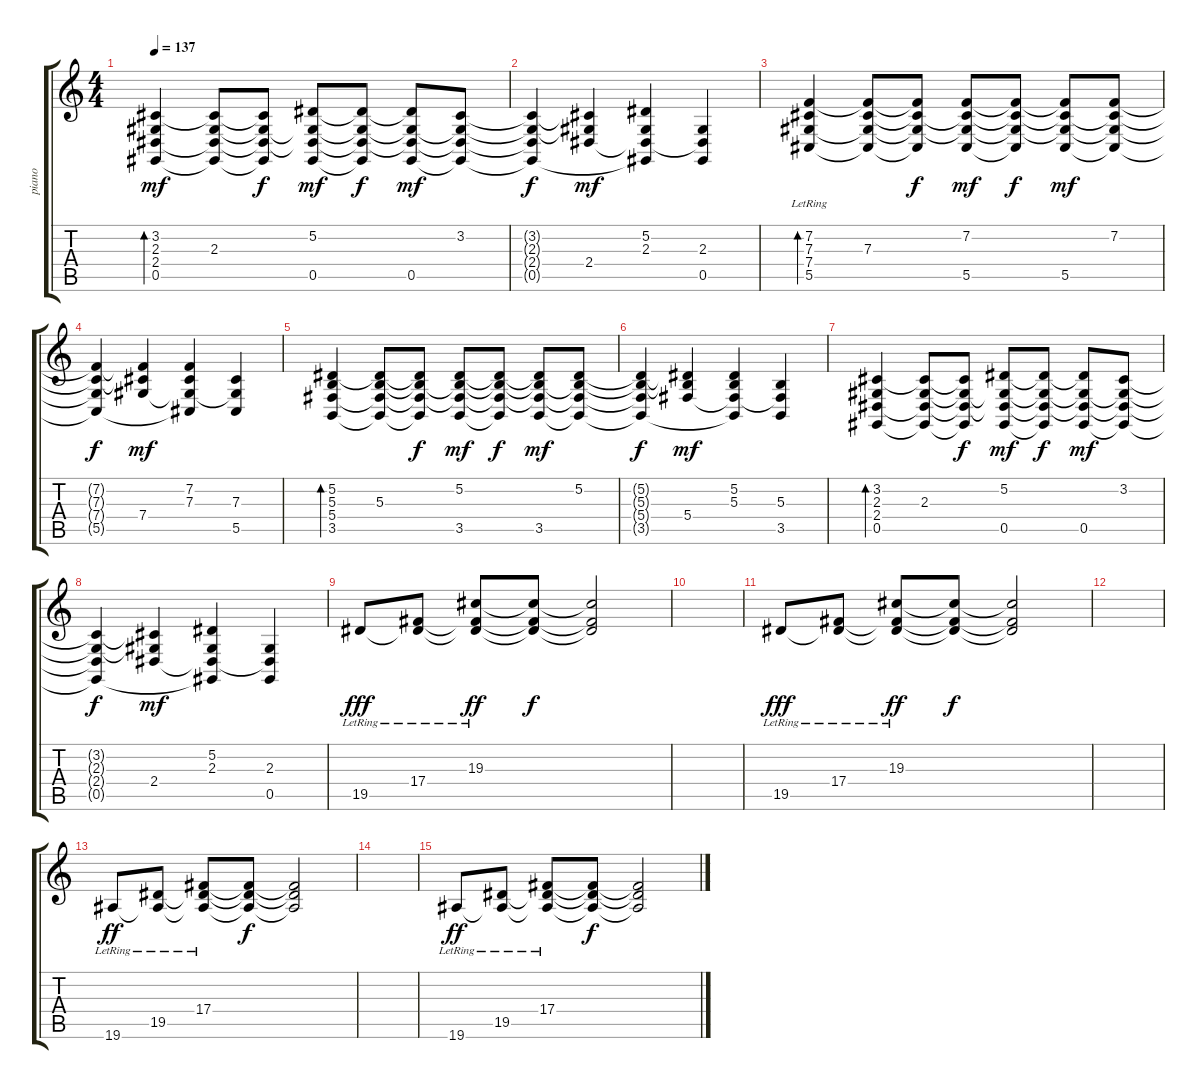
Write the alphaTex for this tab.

\track ("piano" "piano") {instrument electricpiano1}
\staff {score tabs}
\tuning (Eb4 Bb3 Gb3 Db3 Ab2 Eb2) {hide}
\ts (4 4)
\tempo 137
\clef g2
\ks c
(3.2 2.3 2.4 0.5).4{bd 60 dy mf} (3.2{t} 2.3 2.4{t} 0.5{t}).8 (3.2{t} 2.3{t} 2.4{t} 0.5{t}).8{dy f} (5.2 2.3{t} 2.4{t} 0.5).8{dy mf} (5.2{t} 2.3{t} 2.4{t} 0.5{t}).8{dy f} (5.2{t} 2.3{t} 2.4{t} 0.5).8{dy mf} (3.2 2.3{t} 2.4{t} 0.5{t}).8 |
(3.2{t} 2.3{t} 2.4{t} 0.5{t}).4{dy f} (3.2{t} 2.3{t} 2.4).4{dy mf} (5.2 2.3 2.4{t} 0.5{t}).4 (2.3 2.4{t} 0.5).4 |
(7.2{lr} 7.3{lr} 7.4{lr} 5.5{lr}).4{bd 60} (7.2{t} 7.3 7.4{t} 5.5{t}).8 (7.2{t} 7.3{t} 7.4{t} 5.5{t}).8{dy f} (7.2 7.3{t} 7.4{t} 5.5).8{dy mf} (7.2{t} 7.3{t} 7.4{t} 5.5{t}).8{dy f} (7.2{t} 7.3{t} 7.4{t} 5.5).8{dy mf} (7.2 7.3{t} 7.4{t} 5.5{t}).8 |
(7.2{t} 7.3{t} 7.4{t} 5.5{t}).4{dy f} (7.2{t} 7.3{t} 7.4).4{dy mf} (7.2 7.3 7.4{t} 5.5{t}).4 (7.3 7.4{t} 5.5).4 |
(5.2 5.3 5.4 3.5).4{bd 60} (5.2{t} 5.3 5.4{t} 3.5{t}).8 (5.2{t} 5.3{t} 5.4{t} 3.5{t}).8{dy f} (5.2 5.3{t} 5.4{t} 3.5).8{dy mf} (5.2{t} 5.3{t} 5.4{t} 3.5{t}).8{dy f} (5.2{t} 5.3{t} 5.4{t} 3.5).8{dy mf} (5.2 5.3{t} 5.4{t} 3.5{t}).8 |
(5.2{t} 5.3{t} 5.4{t} 3.5{t}).4{dy f} (5.2{t} 5.3{t} 5.4).4{dy mf} (5.2 5.3 5.4{t} 3.5{t}).4 (5.3 5.4{t} 3.5).4 |
(3.2 2.3 2.4 0.5).4{bd 60} (3.2{t} 2.3 2.4{t} 0.5{t}).8 (3.2{t} 2.3{t} 2.4{t} 0.5{t}).8{dy f} (5.2 2.3{t} 2.4{t} 0.5).8{dy mf} (5.2{t} 2.3{t} 2.4{t} 0.5{t}).8{dy f} (5.2{t} 2.3{t} 2.4{t} 0.5).8{dy mf} (3.2 2.3{t} 2.4{t} 0.5{t}).8 |
(3.2{t} 2.3{t} 2.4{t} 0.5{t}).4{dy f} (3.2{t} 2.3{t} 2.4).4{dy mf} (5.2 2.3 2.4{t} 0.5{t}).4 (2.3 2.4{t} 0.5).4 |
19.5{lr}.8{dy fff} (17.4{lr} 19.5{t}).8 (19.3{lr} 17.4{t} 19.5{t}).8{dy ff} (19.3{t} 17.4{t} 19.5{t}).8{dy f} (19.3{t} 17.4{t} 19.5{t}).2 |
|
19.5{lr}.8{dy fff} (17.4{lr} 19.5{t}).8 (19.3{lr} 17.4{t} 19.5{t}).8{dy ff} (19.3{t} 17.4{t} 19.5{t}).8{dy f} (19.3{t} 17.4{t} 19.5{t}).2 |
|
19.6{lr}.8{dy ff} (19.5{lr} 19.6{t}).8 (17.4{lr} 19.5{t} 19.6{t}).8 (17.4{t} 19.5{t} 19.6{t}).8{dy f} (17.4{t} 19.5{t} 19.6{t}).2 |
|
19.6{lr}.8{dy ff} (19.5{lr} 19.6{t}).8 (17.4{lr} 19.5{t} 19.6{t}).8 (17.4{t} 19.5{t} 19.6{t}).8{dy f} (17.4{t} 19.5{t} 19.6{t}).2
